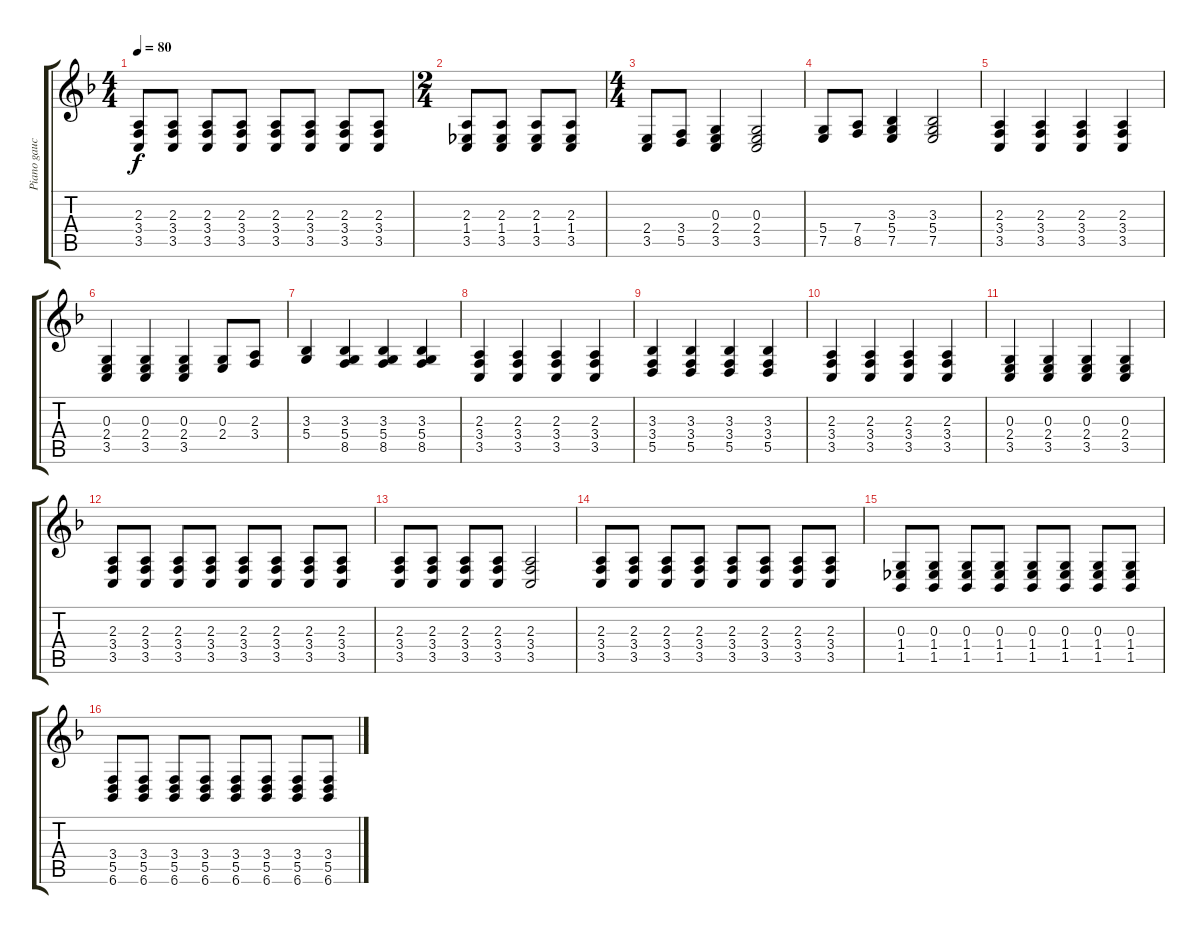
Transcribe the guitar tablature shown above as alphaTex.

\track ("Piano gauche" "Piano gauc") {mute instrument brightacousticpiano}
\staff {score tabs}
\tuning (E4 B3 G3 D3 A2 E2) {hide}
\ts (4 4)
\tempo 80
\clef g2
\ks f
(2.3 3.4 3.5).8{dy f} (2.3 3.4 3.5).8 (2.3 3.4 3.5).8 (2.3 3.4 3.5).8 (2.3 3.4 3.5).8 (2.3 3.4 3.5).8 (2.3 3.4 3.5).8 (2.3 3.4 3.5).8 |
\ts (2 4)
(2.3 1.4 3.5).8 (2.3 1.4 3.5).8 (2.3 1.4 3.5).8 (2.3 1.4 3.5).8 |
\ts (4 4)
(2.4 3.5).8 (3.4 5.5).8 (0.3 2.4 3.5).4 (0.3 2.4 3.5).2 |
(5.4 7.5).8 (7.4 8.5).8 (3.3 5.4 7.5).4 (3.3 5.4 7.5).2 |
(2.3 3.4 3.5).4 (2.3 3.4 3.5).4 (2.3 3.4 3.5).4 (2.3 3.4 3.5).4 |
(0.3 2.4 3.5).4 (0.3 2.4 3.5).4 (0.3 2.4 3.5).4 (0.3 2.4).8 (2.3 3.4).8 |
(3.3 5.4).4 (3.3 5.4 8.5).4 (3.3 5.4 8.5).4 (3.3 5.4 8.5).4 |
(2.3 3.4 3.5).4 (2.3 3.4 3.5).4 (2.3 3.4 3.5).4 (2.3 3.4 3.5).4 |
(3.3 3.4 5.5).4 (3.3 3.4 5.5).4 (3.3 3.4 5.5).4 (3.3 3.4 5.5).4 |
(2.3 3.4 3.5).4 (2.3 3.4 3.5).4 (2.3 3.4 3.5).4 (2.3 3.4 3.5).4 |
(0.3 2.4 3.5).4 (0.3 2.4 3.5).4 (0.3 2.4 3.5).4 (0.3 2.4 3.5).4 |
(2.3 3.4 3.5).8 (2.3 3.4 3.5).8 (2.3 3.4 3.5).8 (2.3 3.4 3.5).8 (2.3 3.4 3.5).8 (2.3 3.4 3.5).8 (2.3 3.4 3.5).8 (2.3 3.4 3.5).8 |
(2.3 3.4 3.5).8 (2.3 3.4 3.5).8 (2.3 3.4 3.5).8 (2.3 3.4 3.5).8 (2.3 3.4 3.5).2 |
(2.3 3.4 3.5).8 (2.3 3.4 3.5).8 (2.3 3.4 3.5).8 (2.3 3.4 3.5).8 (2.3 3.4 3.5).8 (2.3 3.4 3.5).8 (2.3 3.4 3.5).8 (2.3 3.4 3.5).8 |
(0.3 1.4 1.5).8 (0.3 1.4 1.5).8 (0.3 1.4 1.5).8 (0.3 1.4 1.5).8 (0.3 1.4 1.5).8 (0.3 1.4 1.5).8 (0.3 1.4 1.5).8 (0.3 1.4 1.5).8 |
(3.4 5.5 6.6).8 (3.4 5.5 6.6).8 (3.4 5.5 6.6).8 (3.4 5.5 6.6).8 (3.4 5.5 6.6).8 (3.4 5.5 6.6).8 (3.4 5.5 6.6).8 (3.4 5.5 6.6).8
